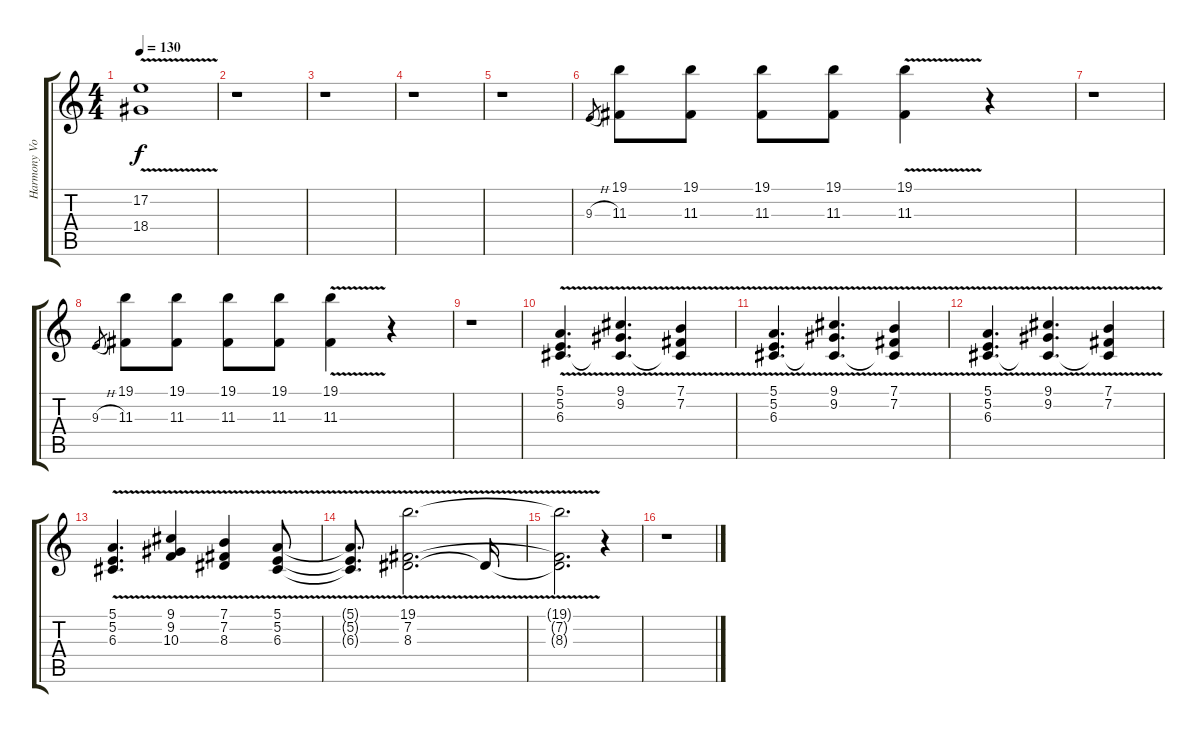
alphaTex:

\track ("Harmony Vocals" "Harmony Vo") {instrument lead6voice}
\staff {score tabs}
\tuning (E4 B3 G3 D3 A2 E2) {hide}
\ts (4 4)
\tempo 130
\clef g2
\ks c
(17.2{v} 18.4{v}).1{dy f} |
r.1{volume 12} |
r.1 |
r.1 |
r.1 |
9.3{h}.8{gr} (19.1 11.3).8 (19.1 11.3).8 (19.1 11.3).8 (19.1 11.3).8 (19.1{v} 11.3{v}).4 r.4 |
r.1 |
9.3{h}.8{gr} (19.1 11.3).8 (19.1 11.3).8 (19.1 11.3).8 (19.1 11.3).8 (19.1{v} 11.3{v}).4 r.4 |
r.1 |
(5.1{v} 5.2{v} 6.3{v}).4{d volume 16} (9.1 9.2 6.3{t}).4{d} (7.1{v} 7.2{v} 6.3{v t}).4 |
(5.1{v} 5.2{v} 6.3{v}).4{d} (9.1 9.2 6.3{t}).4{d} (7.1{v} 7.2{v} 6.3{v t}).4 |
(5.1{v} 5.2{v} 6.3{v}).4{d} (9.1 9.2 6.3{t}).4{d} (7.1{v} 7.2{v} 6.3{v t}).4 |
(5.1{v} 5.2{v} 6.3{v}).4{d} (9.1{v} 9.2{v} 10.3{v}).4 (7.1{v} 7.2{v} 8.3{v}).4 (5.1{v} 5.2{v} 6.3{v}).8 |
(5.1{v t} 5.2{v t} 6.3{v t}).8{d} (19.1{v} 7.2{v} 8.3{v}).2{d instrument pad4choir} 8.3{v t}.16 |
(19.1{v t} 7.2{v t} 8.3{v t}).2{d} r.4 |
r.1
